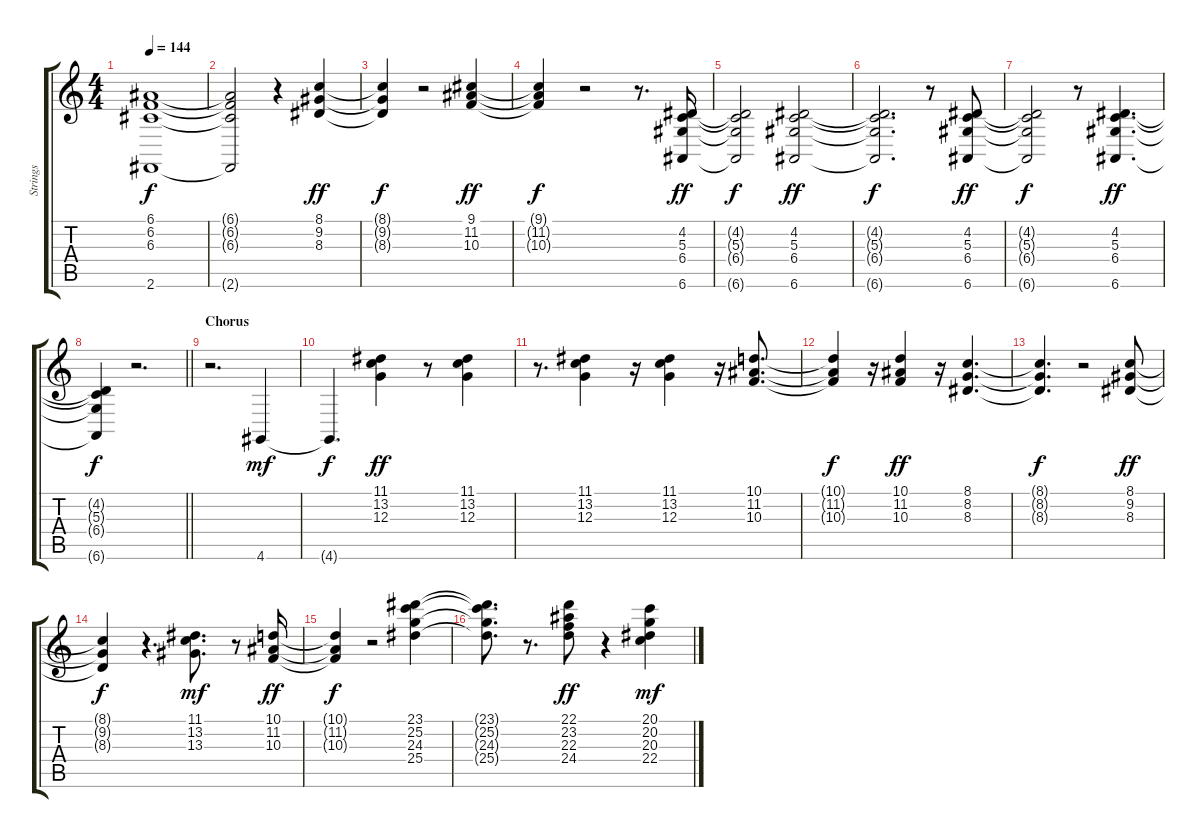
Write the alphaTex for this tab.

\track ("Strings" "Strings") {instrument harpsichord}
\staff {score tabs}
\tuning (E4 B3 G3 D3 A2 E2) {hide}
\ts (4 4)
\tempo 144
\clef g2
\ks c
(6.1{t} 6.2{t} 6.3{t} 2.6{t}).1{dy f} |
(6.1{t} 6.2{t} 6.3{t} 2.6{t}).2 r.4 (8.1 9.2 8.3).4{dy ff} |
(8.1{t} 9.2{t} 8.3{t}).4{dy f} r.2 (9.1 11.2 10.3).4{dy ff} |
(9.1{t} 11.2{t} 10.3{t}).4{dy f} r.2 r.8{d} (4.2 5.3 6.4 6.6).16{dy ff} |
(4.2{t} 5.3{t} 6.4{t} 6.6{t}).2{dy f} (4.2 5.3 6.4 6.6).2{dy ff} |
(4.2{t} 5.3{t} 6.4{t} 6.6{t}).2{d dy f} r.8 (4.2 5.3 6.4 6.6).8{dy ff} |
(4.2{t} 5.3{t} 6.4{t} 6.6{t}).2{dy f} r.8 (4.2 5.3 6.4 6.6).4{d dy ff} |
\barLineRight lightlight
(4.2{t} 5.3{t} 6.4{t} 6.6{t}).4{dy f} r.2{d} |
\section ("" "Chorus")
r.2{d} 4.6.4{dy mf} |
4.6{t}.4{d dy f} (11.1 13.2 12.3).4{dy ff} r.8 (11.1 13.2 12.3).4 |
r.8{d} (11.1 13.2 12.3).4 r.16 (11.1 13.2 12.3).4 r.16 (10.1 11.2 10.3).8{d} |
(10.1{t} 11.2{t} 10.3{t}).4{dy f} r.16 (10.1 11.2 10.3).4{dy ff} r.16 (8.1 8.2 8.3).4{d} |
(8.1{t} 8.2{t} 8.3{t}).4{d dy f} r.2 (8.1 9.2 8.3).8{dy ff} |
(8.1{t} 9.2{t} 8.3{t}).4{dy f} r.4{d} (11.1 13.2 13.3).8{d dy mf} r.8 (10.1 11.2 10.3).16{dy ff} |
(10.1{t} 11.2{t} 10.3{t}).4{dy f} r.2 (23.1 25.2 24.3 25.4).4 |
(23.1{t} 25.2{t} 24.3{t} 25.4{t}).8{d} r.8{d} (22.1 23.2 22.3 24.4).8{dy ff} r.4 (20.1 20.2 20.3 22.4).4{dy mf}
